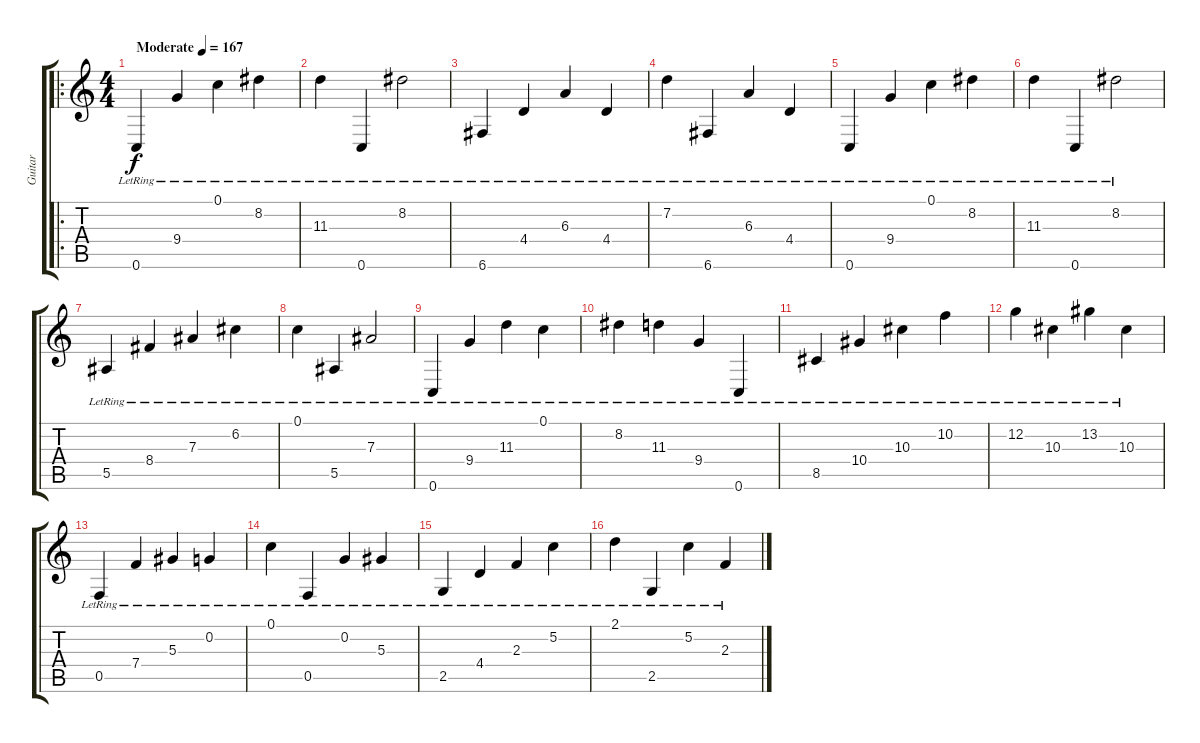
\track ("Guitar" "Guitar") {instrument distortionguitar}
\staff {score tabs}
\tuning (C4 G3 Eb3 Bb2 F2 C2) {hide}
\ro
\ts (4 4)
\tempo (167 "Moderate")
\clef g2
\ks c
0.6{lr}.4{dy f instrument acousticguitarnylon} 9.4{lr}.4 0.1{lr}.4 8.2{lr}.4 |
11.3{lr}.4 0.6{lr}.4 8.2{lr}.2 |
6.6{lr}.4 4.4{lr}.4 6.3{lr}.4 4.4{lr}.4 |
7.2{lr}.4 6.6{lr}.4 6.3{lr}.4 4.4{lr}.4 |
0.6{lr}.4 9.4{lr}.4 0.1{lr}.4 8.2{lr}.4 |
11.3{lr}.4 0.6{lr}.4 8.2{lr}.2 |
5.5{lr}.4 8.4{lr}.4 7.3{lr}.4 6.2{lr}.4 |
0.1{lr}.4 5.5{lr}.4 7.3{lr}.2 |
0.6{lr}.4 9.4{lr}.4 11.3{lr}.4 0.1{lr}.4 |
8.2{lr}.4 11.3{lr}.4 9.4{lr}.4 0.6{lr}.4 |
8.5{lr}.4 10.4{lr}.4 10.3{lr}.4 10.2{lr}.4 |
12.2{lr}.4 10.3{lr}.4 13.2{lr}.4 10.3{lr}.4 |
0.5{lr}.4 7.4{lr}.4 5.3{lr}.4 0.2{lr}.4 |
0.1{lr}.4 0.5{lr}.4 0.2{lr}.4 5.3{lr}.4 |
2.5{lr}.4 4.4{lr}.4 2.3{lr}.4 5.2{lr}.4 |
2.1{lr}.4 2.5{lr}.4 5.2{lr}.4 2.3{lr}.4
